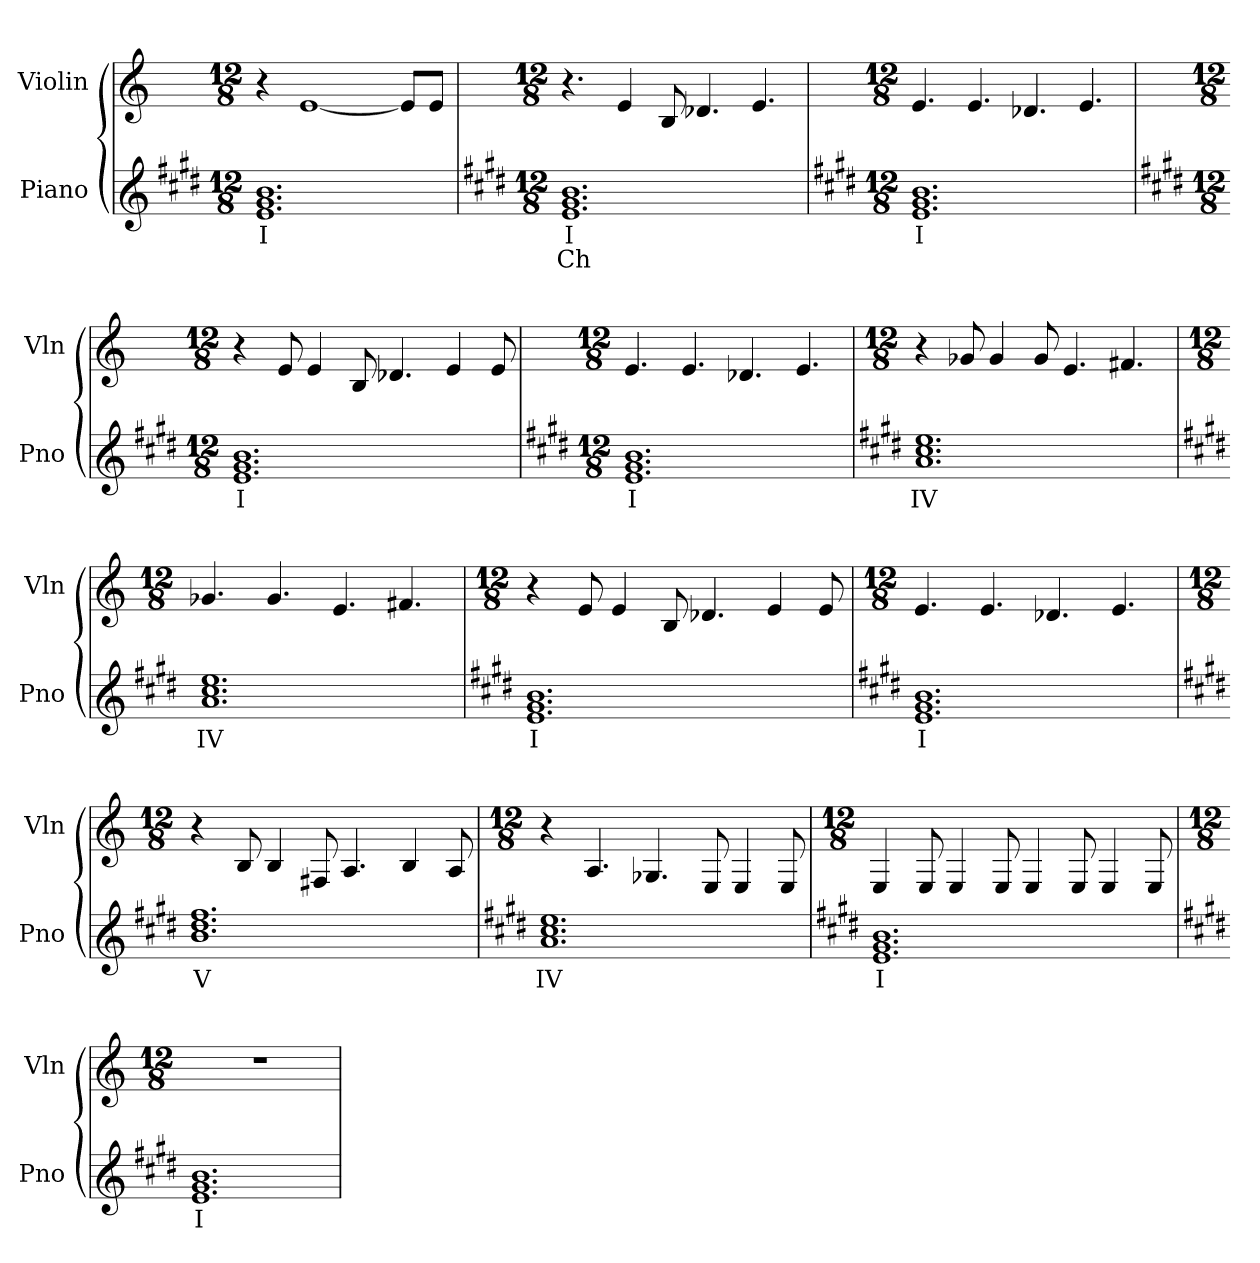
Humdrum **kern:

**kern	**text	**text	**kern
*part2	*part2	*part2	*part1
*staff2	*staff2	*staff2	*staff1
*I"Piano	*	*	*I"Violin
*I'Pno	*	*	*I'Vln
*k[f#c#g#d#]	*	*	*
*E:	*	*	*
*M12/8	*	*	*M12/8
=	=	=	=
1.e 1.g# 1.b	I	.	4r
.	.	.	[1e
.	.	.	8eL]
.	.	.	8eJ
=	=	=	=
*k[f#c#g#d#]	*	*	*
*E:	*	*	*
*M12/8	*	*	*M12/8
1.e 1.g# 1.b	I	Ch	4.r
.	.	.	4e
.	.	.	8B
.	.	.	4.d-X
.	.	.	4.e
=	=	=	=
*k[f#c#g#d#]	*	*	*
*E:	*	*	*
*M12/8	*	*	*M12/8
1.e 1.g# 1.b	I	.	4.e
.	.	.	4.e
.	.	.	4.d-X
.	.	.	4.e
=	=	=	=
*k[f#c#g#d#]	*	*	*
*E:	*	*	*
*M12/8	*	*	*M12/8
1.e 1.g# 1.b	I	.	4r
.	.	.	8e
.	.	.	4e
.	.	.	8B
.	.	.	4.d-X
.	.	.	4e
.	.	.	8e
=	=	=	=
*k[f#c#g#d#]	*	*	*
*E:	*	*	*
*M12/8	*	*	*M12/8
1.e 1.g# 1.b	I	.	4.e
.	.	.	4.e
.	.	.	4.d-X
.	.	.	4.e
=	=	=	=
*k[f#c#g#d#]	*	*	*
*E:	*	*	*
*	*	*	*M12/8
1.a 1.cc# 1.ee	IV	.	4r
.	.	.	8g-X
.	.	.	4g-
.	.	.	8g-
.	.	.	4.e
.	.	.	4.f#X
=	=	=	=
*k[f#c#g#d#]	*	*	*
*E:	*	*	*
*	*	*	*M12/8
1.a 1.cc# 1.ee	IV	.	4.g-X
.	.	.	4.g-
.	.	.	4.e
.	.	.	4.f#X
=	=	=	=
*k[f#c#g#d#]	*	*	*
*E:	*	*	*
*	*	*	*M12/8
1.e 1.g# 1.b	I	.	4r
.	.	.	8e
.	.	.	4e
.	.	.	8B
.	.	.	4.d-X
.	.	.	4e
.	.	.	8e
=	=	=	=
*k[f#c#g#d#]	*	*	*
*E:	*	*	*
*	*	*	*M12/8
1.e 1.g# 1.b	I	.	4.e
.	.	.	4.e
.	.	.	4.d-X
.	.	.	4.e
=	=	=	=
*k[f#c#g#d#]	*	*	*
*E:	*	*	*
*	*	*	*M12/8
1.b 1.dd# 1.ff#	V	.	4r
.	.	.	8B
.	.	.	4B
.	.	.	8F#X
.	.	.	4.A
.	.	.	4B
.	.	.	8A
=	=	=	=
*k[f#c#g#d#]	*	*	*
*E:	*	*	*
*	*	*	*M12/8
1.a 1.cc# 1.ee	IV	.	4r
.	.	.	4.A
.	.	.	4.G-X
.	.	.	8E
.	.	.	4E
.	.	.	8E
=	=	=	=
*k[f#c#g#d#]	*	*	*
*E:	*	*	*
*	*	*	*M12/8
1.e 1.g# 1.b	I	.	4E
.	.	.	8E
.	.	.	4E
.	.	.	8E
.	.	.	4E
.	.	.	8E
.	.	.	4E
.	.	.	8E
=	=	=	=
*k[f#c#g#d#]	*	*	*
*E:	*	*	*
*	*	*	*M12/8
1.e 1.g# 1.b	I	.	1.r
=	=	=	=
*-	*-	*-	*-
